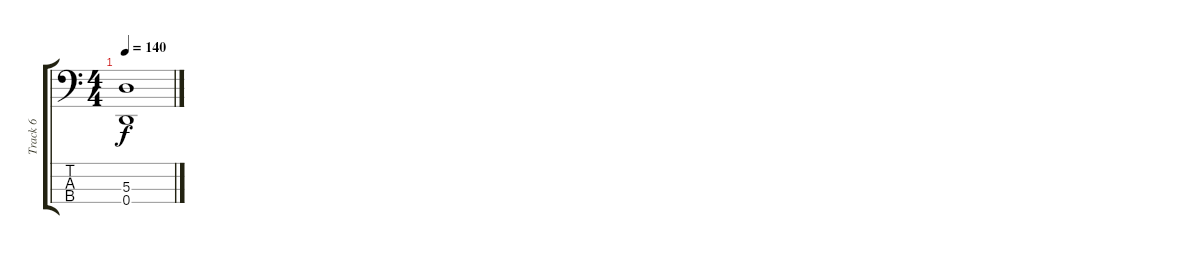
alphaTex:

\track ("Track 6" "Track 6") {instrument electricbasspick}
\staff {score tabs}
\tuning (G2 D2 A1 D1) {hide}
\ts (4 4)
\tempo 140
\clef f4
\ks c
(5.3 0.4).1{dy f}
